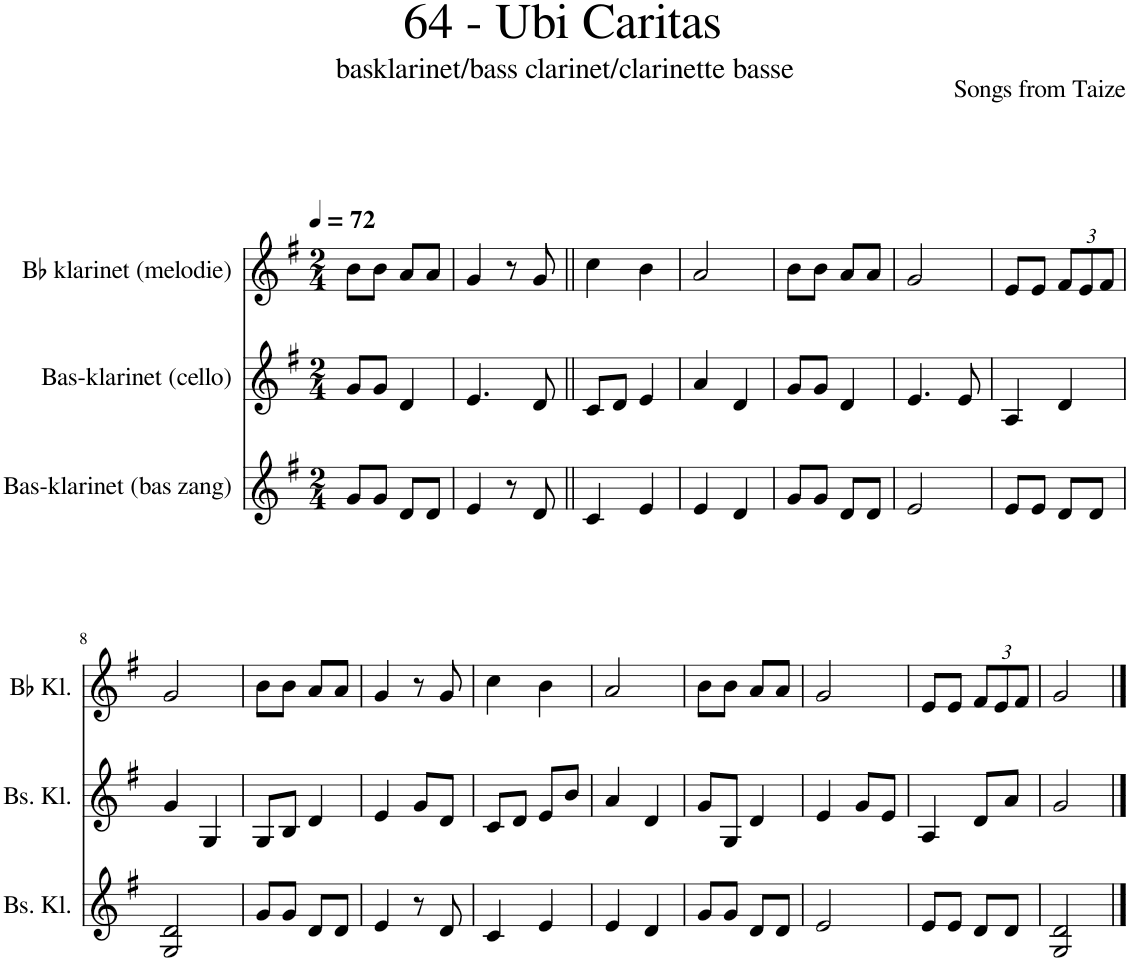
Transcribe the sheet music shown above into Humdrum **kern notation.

**kern	**kern	**kern
*part3	*part2	*part1
*staff3	*staff2	*staff1
*I"Bas-klarinet (bas zang)	*I"Bas-klarinet (cello)	*I"Bb klarinet (melodie)
*I'Bs. Kl.	*I'Bs. Kl.	*I'Bb Kl.
*clefG2	*clefG2	*clefG2
*Trd8c14	*Trd8c14	*Trd1c2
*k[f#]	*k[f#]	*k[f#]
*M2/4	*M2/4	*M2/4
*MM72	*MM72	*MM72
=1	=1	=1
8g/L	8g/L	8b\L
8g/J	8g/J	8b\J
8d/L	4d/	8a/L
8d/J	.	8a/J
=2	=2	=2
4e/	4.e/	4g/
8r	.	8r
8d/	8d/	8g/
=3||	=3||	=3||
4c/	8c/L	4cc\
.	8d/J	.
4e/	4e/	4b\
=4	=4	=4
4e/	4a/	2a/
4d/	4d/	.
=5	=5	=5
8g/L	8g/L	8b\L
8g/J	8g/J	8b\J
8d/L	4d/	8a/L
8d/J	.	8a/J
=6	=6	=6
2e/	4.e/	2g/
.	8e/	.
=7	=7	=7
8e/L	4A/	8e/L
8e/J	.	8e/J
*	*	*Xbrackettup
8d/L	4d/	12f#/L
.	.	12e/
8d/J	.	.
.	.	12f#/J
!!LO:LB:g=z
=8	=8	=8
2G/ 2d/	4g/	2g/
.	4G/	.
=9	=9	=9
8g/L	8G/L	8b\L
8g/J	8B/J	8b\J
8d/L	4d/	8a/L
8d/J	.	8a/J
=10	=10	=10
4e/	4e/	4g/
8r	8g/L	8r
8d/	8d/J	8g/
=11	=11	=11
4c/	8c/L	4cc\
.	8d/J	.
4e/	8e/L	4b\
.	8b/J	.
=12	=12	=12
4e/	4a/	2a/
4d/	4d/	.
=13	=13	=13
8g/L	8g/L	8b\L
8g/J	8G/J	8b\J
8d/L	4d/	8a/L
8d/J	.	8a/J
=14	=14	=14
2e/	4e/	2g/
.	8g/L	.
.	8e/J	.
=15	=15	=15
8e/L	4A/	8e/L
8e/J	.	8e/J
8d/L	8d/L	12f#/L
.	.	12e/
8d/J	8a/J	.
.	.	12f#/J
=16	=16	=16
2G/ 2d/	2g/	2g/
==	==	==
*-	*-	*-
